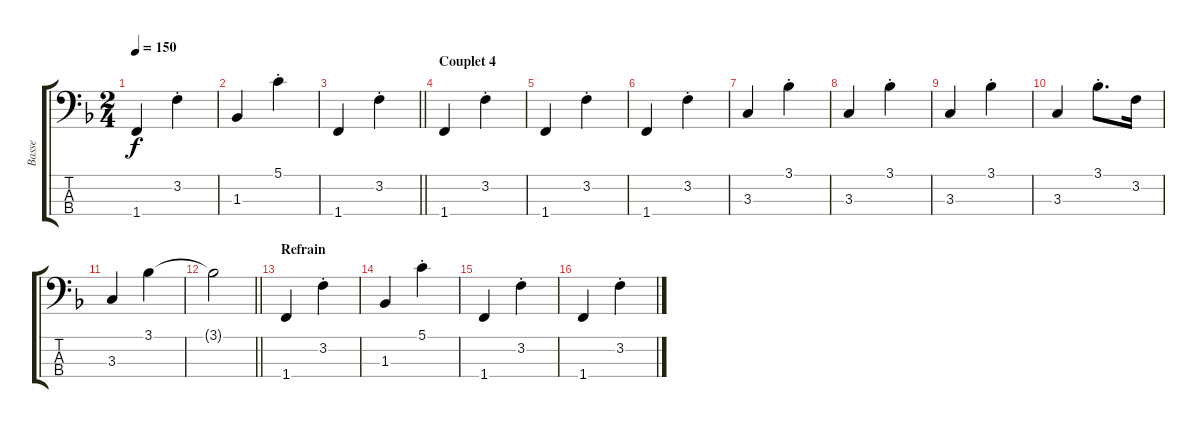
\track ("Basse" "Basse") {instrument acousticbass}
\staff {score tabs}
\tuning (G2 D2 A1 E1) {hide}
\ts (2 4)
\tempo 150
\clef f4
\ks f
1.4.4{dy f} 3.2{st}.4 |
1.3.4 5.1{st}.4 |
\barLineRight lightlight
1.4.4 3.2{st}.4 |
\section ("" "Couplet 4")
1.4.4 3.2{st}.4 |
1.4.4 3.2{st}.4 |
1.4.4 3.2{st}.4 |
3.3.4 3.1{st}.4 |
3.3.4 3.1{st}.4 |
3.3.4 3.1{st}.4 |
3.3.4 3.1{st}.8{d} 3.2.16 |
3.3.4 3.1.4 |
\barLineRight lightlight
3.1{t}.2 |
\section ("" "Refrain")
1.4.4 3.2{st}.4 |
1.3.4 5.1{st}.4 |
1.4.4 3.2{st}.4 |
1.4.4 3.2{st}.4
